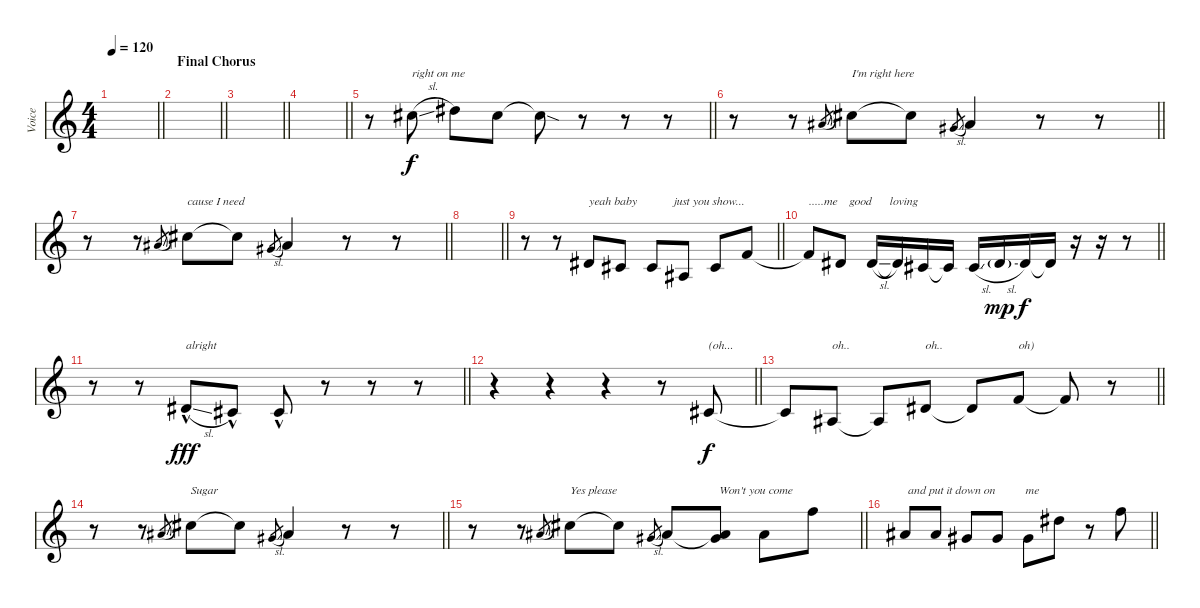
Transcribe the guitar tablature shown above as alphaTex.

\track ("Voice" "Voice") {instrument altosax}
\staff {score}
\tuning (E4 B3 G3 D3 A2 E2) {hide}
\ts (4 4)
\tempo 120
\clef g2
\barLineRight lightlight
\ks c
|
\section ("" "Final Chorus")
\barLineRight lightlight
|
\barLineRight lightlight
|
\barLineRight lightlight
|
\barLineRight lightlight
r.8 9.1{sl}.8{txt "right on me"} 11.1.8 9.1.8 9.1{sod t}.8 r.8 r.8 r.8 |
\barLineRight lightlight
r.8 r.8 6.1{sl}.8{gr} 9.1.8{txt "I'm right here"} 9.1{t}.8 4.1{sl}.8{gr} 6.1.4 r.8 r.8 |
\barLineRight lightlight
r.8 r.8 6.1{sl}.8{gr} 9.1.8{txt "cause I need"} 9.1{t}.8 4.1{sl}.8{gr} 6.1.4 r.8 r.8 |
\barLineRight lightlight
|
\barLineRight lightlight
r.8 r.8 4.2.8{txt "yeah baby"} 6.3.8 6.3.8{txt "       just you show..."} 3.3.8 6.3.8 10.3.8 |
\barLineRight lightlight
10.3{t}.8{txt ".....me    good      loving"} 8.3.8 8.3{sl}.16 8.3{t}.16 6.3.16 6.3{t}.16 6.3{sl}.16 8.3{sl g}.16{dy mp} 8.3.16{dy f} 8.3{t}.16 r.16 r.16 r.8 |
\barLineRight lightlight
r.8 r.8 8.3{sl hac}.8{txt "alright" dy fff} 6.3{hac}.8 6.3{hac}.8 r.8 r.8 r.8 |
\barLineRight lightlight
r.4 r.4 r.4 r.8 6.3.8{txt "(oh..." dy f} |
\barLineRight lightlight
6.3{t}.8 3.3.8{txt "oh.."} 3.3{t}.8 4.2.8{txt "oh.."} 4.2{t}.8 6.2.8{txt "oh)"} 6.2{t}.8 r.8 |
\barLineRight lightlight
r.8 r.8 6.1{sl}.8{gr} 9.1.8{txt "Sugar"} 9.1{t}.8 4.1{sl}.8{gr} 6.1.4 r.8 r.8 |
\barLineRight lightlight
r.8 r.8 6.1{sl}.8{gr} 9.1.8{txt "Yes please"} 9.1{t}.8 4.1{sl}.8{gr} 6.1.8 (6.1{t} 9.2).8{txt " Won't you come"} 11.2.8 13.1.8 |
\barLineRight lightlight
11.2.8{txt " and put it down on          me"} 11.2.8 9.2.8 9.2.8 9.2.8 11.1.8 r.8 13.1{sl}.8
